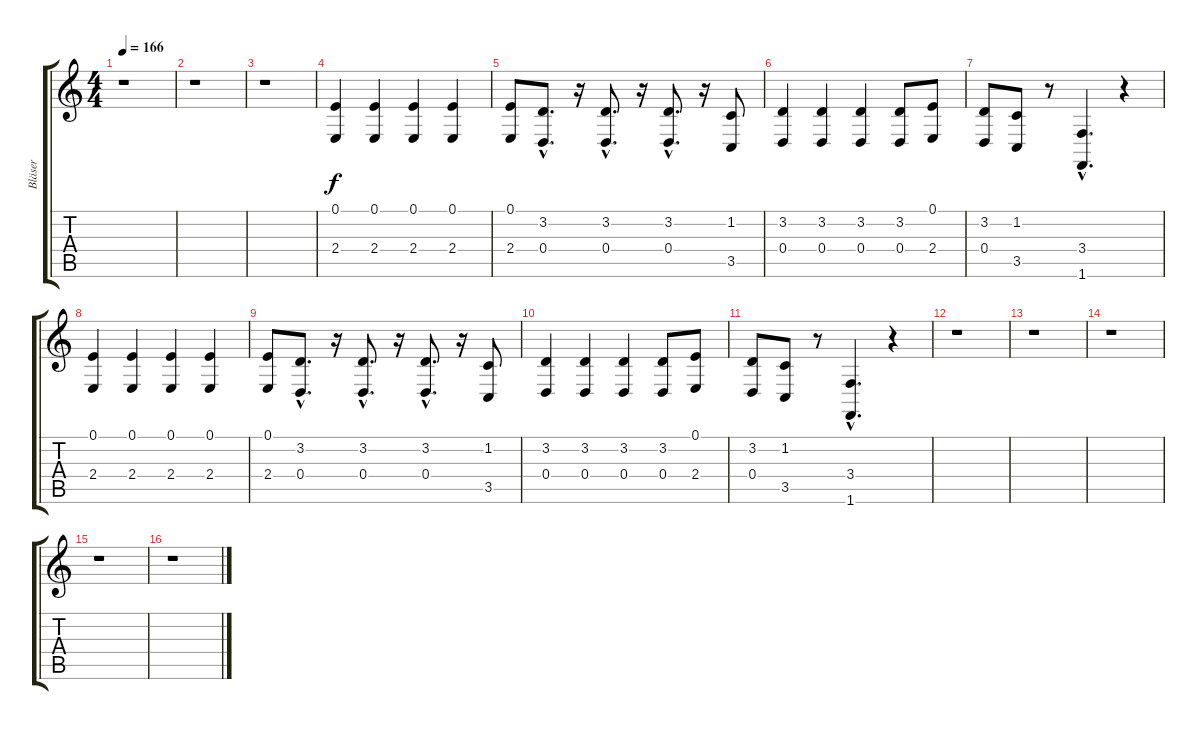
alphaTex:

\track ("Bläser" "Bläser") {instrument brasssection}
\staff {score tabs}
\tuning (E4 B3 G3 D3 A2 E2) {hide}
\ts (4 4)
\tempo 166
\clef g2
\ks c
r.1{dy f} |
r.1 |
r.1 |
(0.1 2.4).4 (0.1 2.4).4 (0.1 2.4).4 (0.1 2.4).4 |
(0.1 2.4).8 (3.2{hac} 0.4{hac}).8{d} r.16 (3.2{hac} 0.4{hac}).8{d} r.16 (3.2{hac} 0.4{hac}).8{d} r.16 (1.2 3.5).8 |
(3.2 0.4).4 (3.2 0.4).4 (3.2 0.4).4 (3.2 0.4).8 (0.1 2.4).8 |
(3.2 0.4).8 (1.2 3.5).8 r.8 (3.4{hac} 1.6{hac}).4{d} r.4 |
(0.1 2.4).4 (0.1 2.4).4 (0.1 2.4).4 (0.1 2.4).4 |
(0.1 2.4).8 (3.2{hac} 0.4{hac}).8{d} r.16 (3.2{hac} 0.4{hac}).8{d} r.16 (3.2{hac} 0.4{hac}).8{d} r.16 (1.2 3.5).8 |
(3.2 0.4).4 (3.2 0.4).4 (3.2 0.4).4 (3.2 0.4).8 (0.1 2.4).8 |
(3.2 0.4).8 (1.2 3.5).8 r.8 (3.4{hac} 1.6{hac}).4{d} r.4 |
r.1 |
r.1 |
r.1 |
r.1 |
r.1
